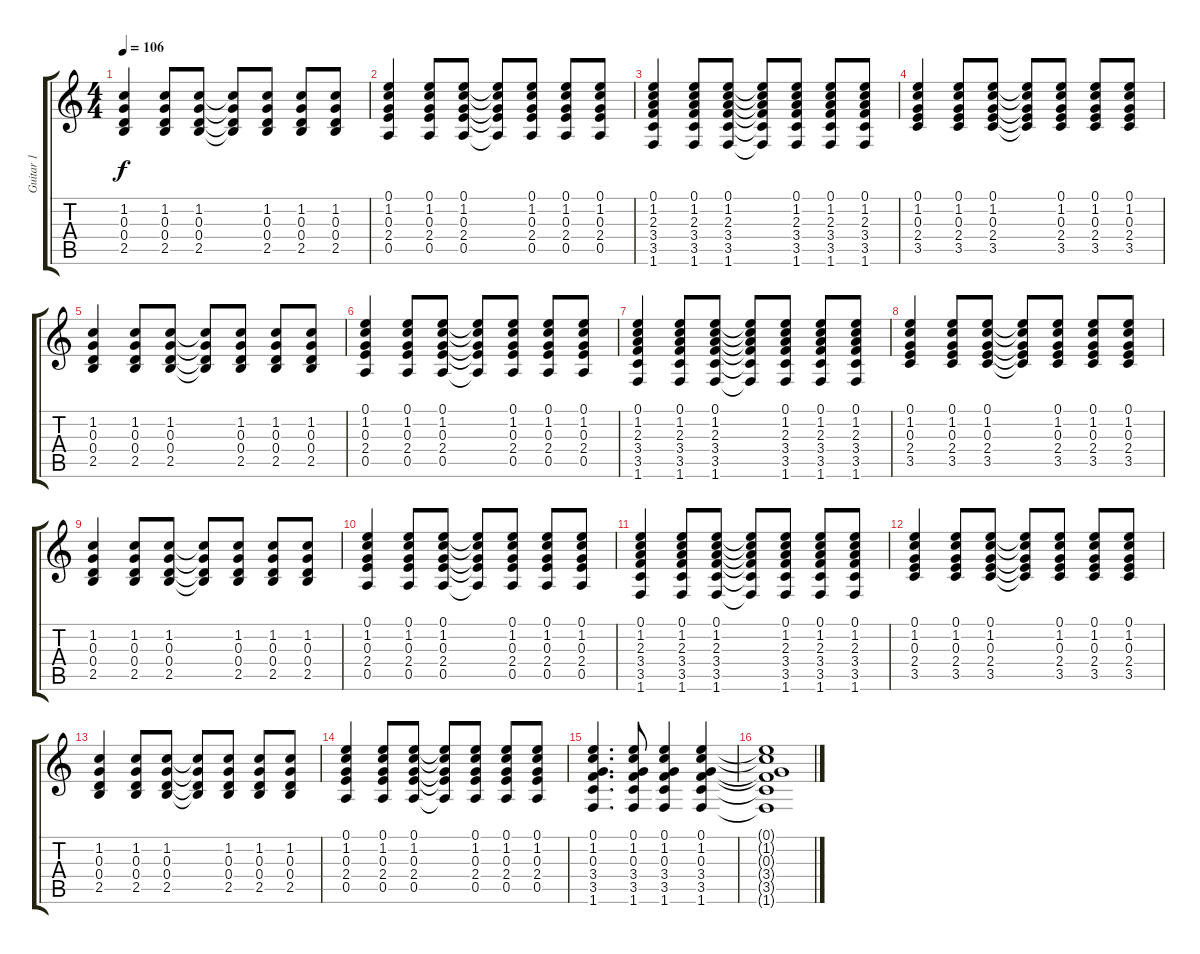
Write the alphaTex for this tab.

\track ("Guitar 1" "Guitar 1") {instrument acousticguitarsteel}
\staff {score tabs}
\tuning (E4 B3 G3 D3 A2 E2) {hide}
\ts (4 4)
\tempo 106
\clef g2
\ks c
(1.2 0.3 0.4 2.5).4{dy f} (1.2 0.3 0.4 2.5).8 (1.2 0.3 0.4 2.5).8 (1.2{t} 0.3{t} 0.4{t} 2.5{t}).8 (1.2 0.3 0.4 2.5).8 (1.2 0.3 0.4 2.5).8 (1.2 0.3 0.4 2.5).8 |
(0.1 1.2 0.3 2.4 0.5).4 (0.1 1.2 0.3 2.4 0.5).8 (0.1 1.2 0.3 2.4 0.5).8 (0.1{t} 1.2{t} 0.3{t} 2.4{t} 0.5{t}).8 (0.1 1.2 0.3 2.4 0.5).8 (0.1 1.2 0.3 2.4 0.5).8 (0.1 1.2 0.3 2.4 0.5).8 |
(0.1 1.2 2.3 3.4 3.5 1.6).4 (0.1 1.2 2.3 3.4 3.5 1.6).8 (0.1 1.2 2.3 3.4 3.5 1.6).8 (0.1{t} 1.2{t} 2.3{t} 3.4{t} 3.5{t} 1.6{t}).8 (0.1 1.2 2.3 3.4 3.5 1.6).8 (0.1 1.2 2.3 3.4 3.5 1.6).8 (0.1 1.2 2.3 3.4 3.5 1.6).8 |
(0.1 1.2 0.3 2.4 3.5).4 (0.1 1.2 0.3 2.4 3.5).8 (0.1 1.2 0.3 2.4 3.5).8 (0.1{t} 1.2{t} 0.3{t} 2.4{t} 3.5{t}).8 (0.1 1.2 0.3 2.4 3.5).8 (0.1 1.2 0.3 2.4 3.5).8 (0.1 1.2 0.3 2.4 3.5).8 |
(1.2 0.3 0.4 2.5).4 (1.2 0.3 0.4 2.5).8 (1.2 0.3 0.4 2.5).8 (1.2{t} 0.3{t} 0.4{t} 2.5{t}).8 (1.2 0.3 0.4 2.5).8 (1.2 0.3 0.4 2.5).8 (1.2 0.3 0.4 2.5).8 |
(0.1 1.2 0.3 2.4 0.5).4 (0.1 1.2 0.3 2.4 0.5).8 (0.1 1.2 0.3 2.4 0.5).8 (0.1{t} 1.2{t} 0.3{t} 2.4{t} 0.5{t}).8 (0.1 1.2 0.3 2.4 0.5).8 (0.1 1.2 0.3 2.4 0.5).8 (0.1 1.2 0.3 2.4 0.5).8 |
(0.1 1.2 2.3 3.4 3.5 1.6).4 (0.1 1.2 2.3 3.4 3.5 1.6).8 (0.1 1.2 2.3 3.4 3.5 1.6).8 (0.1{t} 1.2{t} 2.3{t} 3.4{t} 3.5{t} 1.6{t}).8 (0.1 1.2 2.3 3.4 3.5 1.6).8 (0.1 1.2 2.3 3.4 3.5 1.6).8 (0.1 1.2 2.3 3.4 3.5 1.6).8 |
(0.1 1.2 0.3 2.4 3.5).4 (0.1 1.2 0.3 2.4 3.5).8 (0.1 1.2 0.3 2.4 3.5).8 (0.1{t} 1.2{t} 0.3{t} 2.4{t} 3.5{t}).8 (0.1 1.2 0.3 2.4 3.5).8 (0.1 1.2 0.3 2.4 3.5).8 (0.1 1.2 0.3 2.4 3.5).8 |
(1.2 0.3 0.4 2.5).4 (1.2 0.3 0.4 2.5).8 (1.2 0.3 0.4 2.5).8 (1.2{t} 0.3{t} 0.4{t} 2.5{t}).8 (1.2 0.3 0.4 2.5).8 (1.2 0.3 0.4 2.5).8 (1.2 0.3 0.4 2.5).8 |
(0.1 1.2 0.3 2.4 0.5).4 (0.1 1.2 0.3 2.4 0.5).8 (0.1 1.2 0.3 2.4 0.5).8 (0.1{t} 1.2{t} 0.3{t} 2.4{t} 0.5{t}).8 (0.1 1.2 0.3 2.4 0.5).8 (0.1 1.2 0.3 2.4 0.5).8 (0.1 1.2 0.3 2.4 0.5).8 |
(0.1 1.2 2.3 3.4 3.5 1.6).4 (0.1 1.2 2.3 3.4 3.5 1.6).8 (0.1 1.2 2.3 3.4 3.5 1.6).8 (0.1{t} 1.2{t} 2.3{t} 3.4{t} 3.5{t} 1.6{t}).8 (0.1 1.2 2.3 3.4 3.5 1.6).8 (0.1 1.2 2.3 3.4 3.5 1.6).8 (0.1 1.2 2.3 3.4 3.5 1.6).8 |
(0.1 1.2 0.3 2.4 3.5).4 (0.1 1.2 0.3 2.4 3.5).8 (0.1 1.2 0.3 2.4 3.5).8 (0.1{t} 1.2{t} 0.3{t} 2.4{t} 3.5{t}).8 (0.1 1.2 0.3 2.4 3.5).8 (0.1 1.2 0.3 2.4 3.5).8 (0.1 1.2 0.3 2.4 3.5).8 |
(1.2 0.3 0.4 2.5).4 (1.2 0.3 0.4 2.5).8 (1.2 0.3 0.4 2.5).8 (1.2{t} 0.3{t} 0.4{t} 2.5{t}).8 (1.2 0.3 0.4 2.5).8 (1.2 0.3 0.4 2.5).8 (1.2 0.3 0.4 2.5).8 |
(0.1 1.2 0.3 2.4 0.5).4 (0.1 1.2 0.3 2.4 0.5).8 (0.1 1.2 0.3 2.4 0.5).8 (0.1{t} 1.2{t} 0.3{t} 2.4{t} 0.5{t}).8 (0.1 1.2 0.3 2.4 0.5).8 (0.1 1.2 0.3 2.4 0.5).8 (0.1 1.2 0.3 2.4 0.5).8 |
(0.1 1.2 0.3 3.4 3.5 1.6).4{d} (0.1 1.2 0.3 3.4 3.5 1.6).8 (0.1 1.2 0.3 3.4 3.5 1.6).4 (0.1 1.2 0.3 3.4 3.5 1.6).4 |
(0.1{t} 1.2{t} 0.3{t} 3.4{t} 3.5{t} 1.6{t}).1
